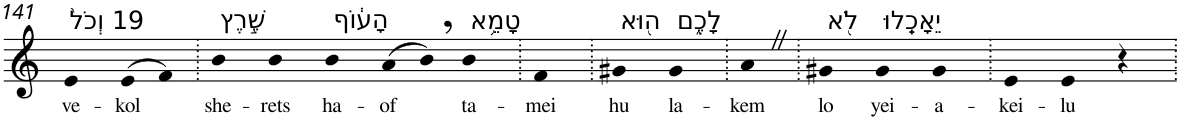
**kern	**text
*part1	*part1
*staff1	*staff1
*I"Piano	*
*I'Pno	*
!!LO:PB:g=z
*clefG2	*
*k[]	*
=141	=141
!LO:TX:a:t=19 וְכֹל֙	!
!	!LO:LY:b
4e	ve-
!	!LO:LY:b
(>8e	-kol
8f)	.
=142.	=142.
!LO:TX:a:t=שֶׁ֣רֶץ	!
!	!LO:LY:b
4b	she-
!	!LO:LY:b
4b	-rets
!LO:TX:a:t=הָע֔וֹף	!
!	!LO:LY:b
4b	ha-
!	!LO:LY:b
(>8a	-of
8b,)	.
!LO:TX:a:t=טָמֵ֥א	!
!	!LO:LY:b
4b	ta-
=143.	=143.
!	!LO:LY:b
4f	-mei
=144.	=144.
!LO:TX:a:t=ה֖וּא	!
!	!LO:LY:b
4g#X	hu
!LO:TX:a:t=לָכֶ֑ם	!
!	!LO:LY:b
4g#	la-
=145.	=145.
!	!LO:LY:b
4aZ	-kem
=146.	=146.
!LO:TX:a:t=לֹ֖א	!
!	!LO:LY:b
4g#X	lo
!LO:TX:a:t=יֵאָכֵֽלוּ	!
!	!LO:LY:b
4g#	yei-
!	!LO:LY:b
4g#	-a-
=147.	=147.
!	!LO:LY:b
4e	-kei-
!	!LO:LY:b
4e	-lu
4r	.
=.	=.
*-	*-
